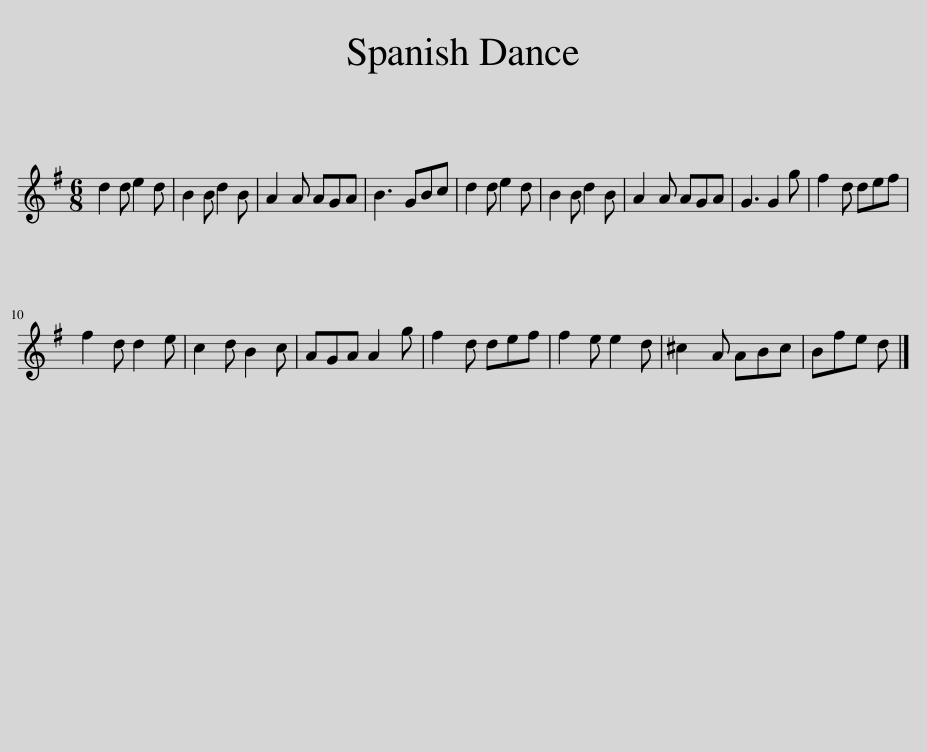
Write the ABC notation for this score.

X:1
L:1/8
M:6/8
I:linebreak $
K:G
V:1 treble
V:1
 d2 d e2 d | B2 B d2 B | A2 A AGA | B3 GBc | d2 d e2 d | %5
 B2 B d2 B | A2 A AGA | G3 G2 g | f2 d def |$ f2 d d2 e | %10
 c2 d B2 c | AGA A2 g | f2 d def | f2 e e2 d | ^c2 A ABc | %15
 Bfe d |] %16
